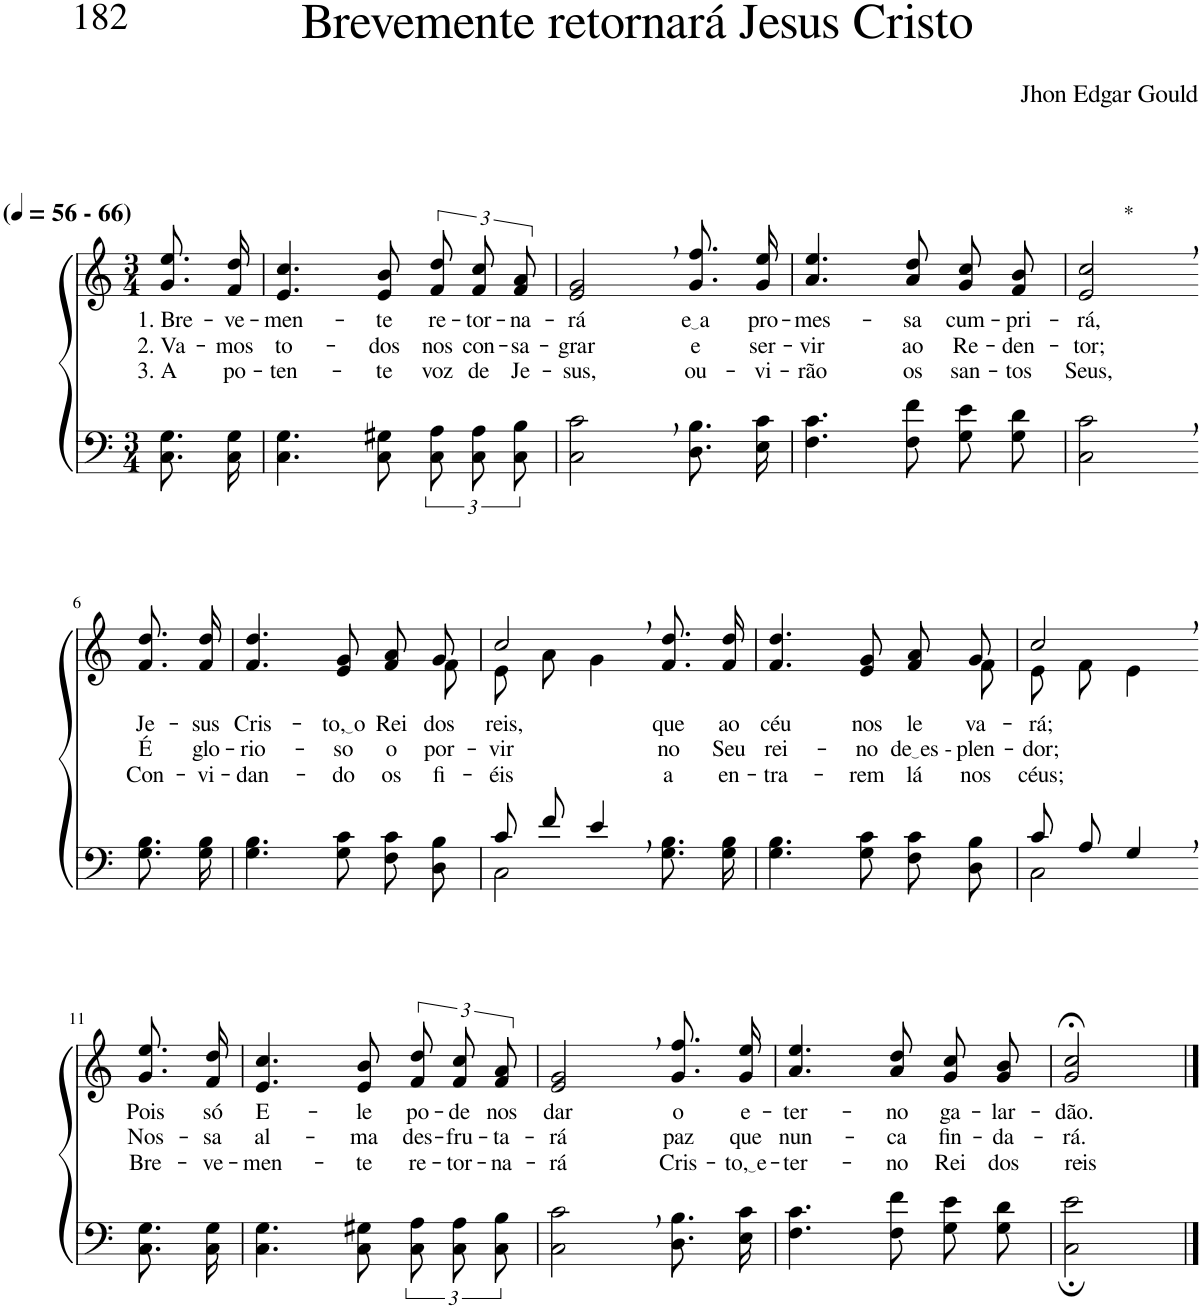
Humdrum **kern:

**kern	**kern	**text	**text	**text
*part2	*part1	*part1	*part1	*part1
*staff2	*staff1	*staff1	*staff1	*staff1
*I"Parte III e IV	*I"Parte I e II	*	*	*
*clefF4	*clefG2	*	*	*
*Trd1c2	*Trd1c2	*	*	*
*k[]	*k[]	*	*	*
*M3/4	*M3/4	*	*	*
*MM56	*MM56	*	*	*
=1	=1	=1	=1	=1
!	!LO:TX:a:B:t=(	!	!	!
!	!LO:TX:a:B:t=- 66)	!	!	!
!	!	!LO:LY:b	!LO:LY:b	!LO:LY:b
8.C\ 8.G\L	8.g\ 8.ee\L	1. Bre-	2. Va-	3. A
!	!	!LO:LY:b	!LO:LY:b	!LO:LY:b
16C\ 16G\Jk	16f\ 16dd\Jk	-ve-	-mos	po-
=2	=2	=2	=2	=2
!	!	!LO:LY:b	!LO:LY:b	!LO:LY:b
4.C\ 4.G\	4.e/ 4.cc/	-men-	to-	-ten-
!	!	!LO:LY:b	!LO:LY:b	!LO:LY:b
8C\ 8G#X\	8e/ 8b/	-te	-dos	-te
!	!	!LO:LY:b	!LO:LY:b	!LO:LY:b
12C\ 12A\L	12f/ 12dd/L	re-	nos	voz
!	!	!LO:LY:b	!LO:LY:b	!LO:LY:b
12C\ 12A\	12f/ 12cc/	-tor-	con-	de
!	!	!LO:LY:b	!LO:LY:b	!LO:LY:b
12C\ 12B\J	12f/ 12a/J	-na-	-sa-	Je-
=3	=3	=3	=3	=3
!	!	!LO:LY:b	!LO:LY:b	!LO:LY:b
2C\, 2c\,	2e/, 2g/,	-rá	-grar	-sus,
!	!	!LO:LY:b	!LO:LY:b	!LO:LY:b
8.D\ 8.B\L	8.g\ 8.ff\L	e a	e	ou-
!	!	!LO:LY:b	!LO:LY:b	!LO:LY:b
16E\ 16c\Jk	16g\ 16ee\Jk	pro-	ser-	-vi-
=4	=4	=4	=4	=4
!	!	!LO:LY:b	!LO:LY:b	!LO:LY:b
4.F\ 4.c\	4.a/ 4.ee/	-mes-	-vir	-rão
!	!	!LO:LY:b	!LO:LY:b	!LO:LY:b
8F\ 8f\	8a/ 8dd/	-sa	ao	os
!	!	!LO:LY:b	!LO:LY:b	!LO:LY:b
8G\ 8e\L	8g/ 8cc/L	cum-	Re-	san-
!	!	!LO:LY:b	!LO:LY:b	!LO:LY:b
8G\ 8d\J	8f/ 8b/J	-pri-	-den-	-tos
=5	=5	=5	=5	=5
!	!LO:TX:a:t=*	!	!	!
!	!	!LO:LY:b	!LO:LY:b	!LO:LY:b
2C\, 2c\,	2e/, 2cc/,	-rá,	-tor;	Seus,
!!LO:LB:g=z
=6-	=6-	=6-	=6-	=6-
!	!	!LO:LY:b	!LO:LY:b	!LO:LY:b
8.G\ 8.B\L	8.f/ 8.dd/L	Je-	É	Con-
!	!	!LO:LY:b	!LO:LY:b	!LO:LY:b
16G\ 16B\Jk	16f/ 16dd/Jk	-sus	glo-	-vi-
=7	=7	=7	=7	=7
!	!	!LO:LY:b	!LO:LY:b	!LO:LY:b
*	*^	*	*	*
4.G\ 4.B\	4.f/ 4.dd/	8ryy	Cris-	-rio-	-dan-
!	!	!	!LO:LY:b	!LO:LY:b	!LO:LY:b
*	*v	*v	*	*	*
8G\ 8c\	8e/ 8g/	to, o	-so	-do
!	!	!LO:LY:b	!LO:LY:b	!LO:LY:b
8F\ 8c\L	8f/ 8a/L	Rei	o	os
*	*^	*	*	*
!	!	!	!LO:LY:b	!LO:LY:b	!LO:LY:b
8D\ 8B\J	8g/J	8f\	dos	por-	fi-
=8	=8	=8	=8	=8	=8
*^	*	*	*	*	*
!	!	!	!	!LO:LY:b	!LO:LY:b	!LO:LY:b
8c/L	2C\	2cc,/	8e\L	reis,	-vir	-éis
8f/J	.	.	8a\J	.	.	.
4e,/	.	.	4g\	.	.	.
!	!	!	!	!LO:LY:b	!LO:LY:b	!LO:LY:b
4ryy	8.G\ 8.B\L	8.f/ 8.dd/L	4ryy	que	no	a
!	!	!	!	!LO:LY:b	!LO:LY:b	!LO:LY:b
.	16G\ 16B\Jk	16f/ 16dd/Jk	.	ao	Seu	en-
=9	=9	=9	=9	=9	=9	=9
!	!	!	!	!LO:LY:b	!LO:LY:b	!LO:LY:b
*v	*v	*	*	*	*	*
4.G\ 4.B\	4.f/ 4.dd/	8ryy	céu	rei-	-tra-
!	!	!	!LO:LY:b	!LO:LY:b	!LO:LY:b
*	*v	*v	*	*	*
8G\ 8c\	8e/ 8g/	nos	-no	-rem
!	!	!LO:LY:b	!LO:LY:b	!LO:LY:b
8F\ 8c\L	8f/ 8a/L	le-	de es -	lá
*	*^	*	*	*
!	!	!	!LO:LY:b	!LO:LY:b	!LO:LY:b
8D\ 8B\J	8g/J	8f\	-va-	plen-	nos
=10	=10	=10	=10	=10	=10
*^	*	*	*	*	*
!	!	!	!	!LO:LY:b	!LO:LY:b	!LO:LY:b
8c/L	2C\	2cc,/	8e\L	-rá;	-dor;	céus;
8A/J	.	.	8f\J	.	.	.
4G,/	.	.	4e\	.	.	.
*v	*v	*	*	*	*	*
!!LO:LB:g=z
=11-	=11-	=11-	=11-	=11-	=11-
!	!	!	!LO:LY:b	!LO:LY:b	!LO:LY:b
*	*v	*v	*	*	*
8.C\ 8.G\L	8.g\ 8.ee\L	Pois	Nos-	Bre-
!	!	!LO:LY:b	!LO:LY:b	!LO:LY:b
16C\ 16G\Jk	16f\ 16dd\Jk	só	-sa	-ve-
=12	=12	=12	=12	=12
!	!	!LO:LY:b	!LO:LY:b	!LO:LY:b
4.C\ 4.G\	4.e/ 4.cc/	E-	al-	-men-
!	!	!LO:LY:b	!LO:LY:b	!LO:LY:b
8C\ 8G#X\	8e/ 8b/	-le	-ma	-te
!	!	!LO:LY:b	!LO:LY:b	!LO:LY:b
12C\ 12A\L	12f/ 12dd/L	po-	des-	re-
!	!	!LO:LY:b	!LO:LY:b	!LO:LY:b
12C\ 12A\	12f/ 12cc/	-de	-fru-	-tor-
!	!	!LO:LY:b	!LO:LY:b	!LO:LY:b
12C\ 12B\J	12f/ 12a/J	nos	-ta-	-na-
=13	=13	=13	=13	=13
!	!	!LO:LY:b	!LO:LY:b	!LO:LY:b
2C\, 2c\,	2e/, 2g/,	dar	-rá	-rá
!	!	!LO:LY:b	!LO:LY:b	!LO:LY:b
8.D\ 8.B\L	8.g\ 8.ff\L	o	paz	Cris-
!	!	!LO:LY:b	!LO:LY:b	!LO:LY:b
16E\ 16c\Jk	16g\ 16ee\Jk	e-	que	to, e
=14	=14	=14	=14	=14
!	!	!LO:LY:b	!LO:LY:b	!LO:LY:b
4.F\ 4.c\	4.a/ 4.ee/	-ter-	nun-	-ter-
!	!	!LO:LY:b	!LO:LY:b	!LO:LY:b
8F\ 8f\	8a/ 8dd/	-no	-ca	-no
!	!	!LO:LY:b	!LO:LY:b	!LO:LY:b
8G\ 8e\L	8g/ 8cc/L	ga-	fin-	Rei
!	!	!LO:LY:b	!LO:LY:b	!LO:LY:b
8G\ 8d\J	8g/ 8b/J	-lar-	-da-	dos
=15	=15	=15	=15	=15
!	!	!LO:LY:b	!LO:LY:b	!LO:LY:b
2C\; 2e\;	2g/;< 2cc/;<	-dão.	-rá.	reis-
==	==	==	==	==
*-	*-	*-	*-	*-
